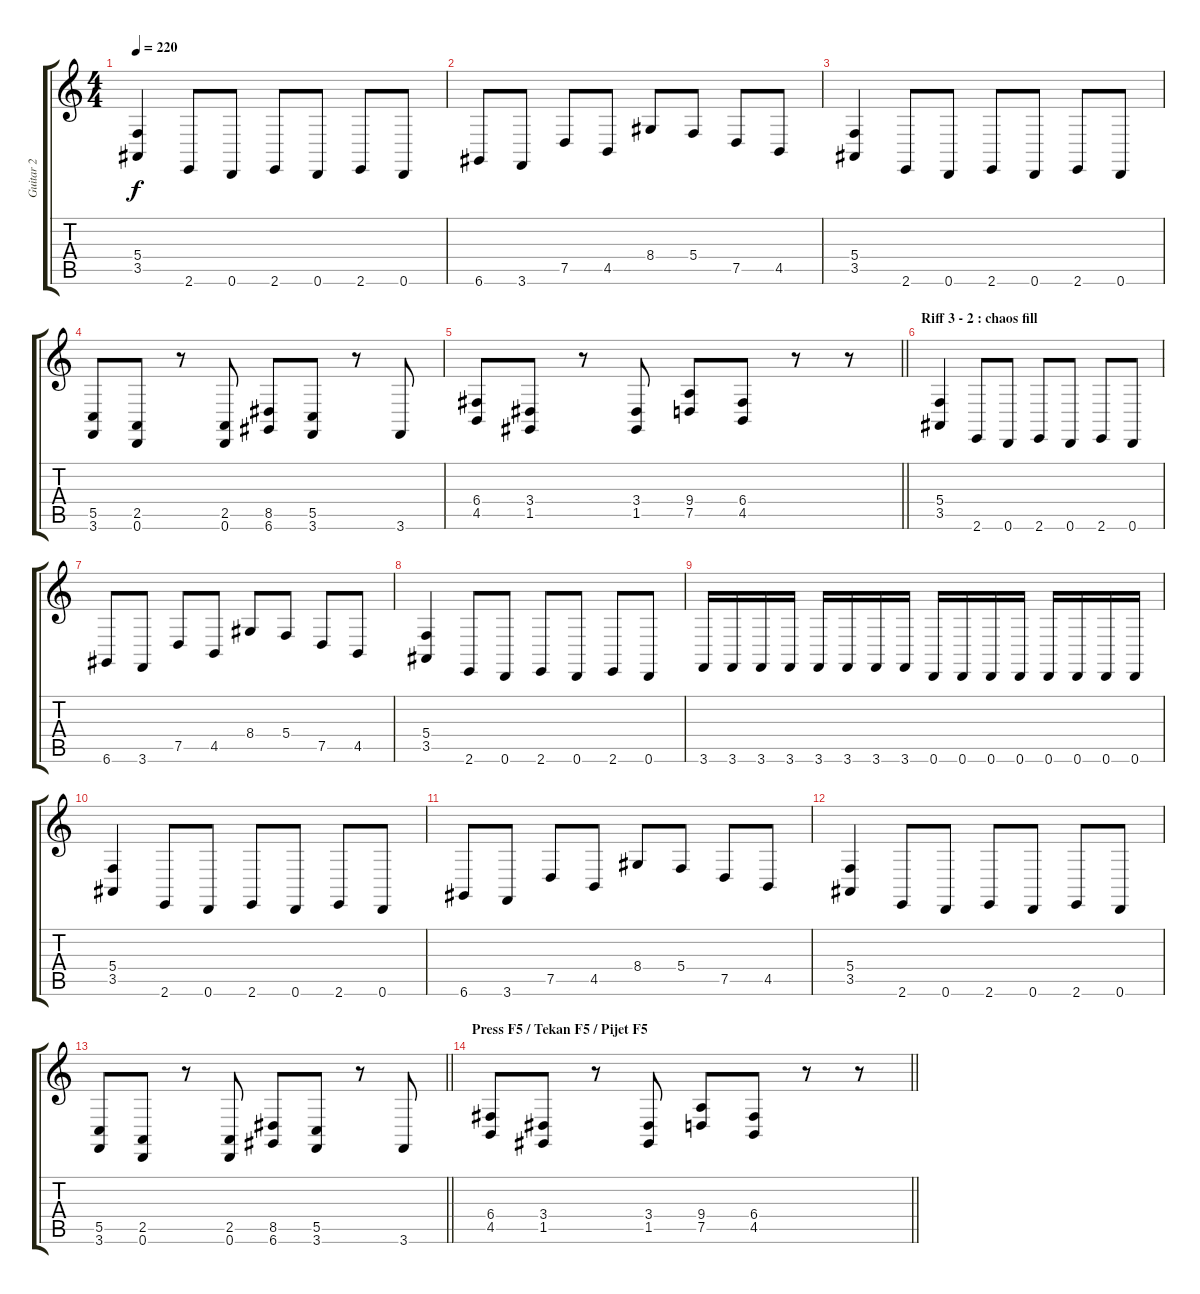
\track ("Guitar 2" "Guitar 2") {instrument electricgrandpiano}
\staff {score tabs}
\tuning (D4 A3 F3 C3 G2 D2) {hide}
\ts (4 4)
\tempo 220
\clef g2
\ks c
(5.4 3.5).4{dy f} 2.6.8 0.6.8 2.6.8 0.6.8 2.6.8 0.6.8 |
6.6.8 3.6.8 7.5.8 4.5.8 8.4.8 5.4.8 7.5.8 4.5.8 |
(5.4 3.5).4 2.6.8 0.6.8 2.6.8 0.6.8 2.6.8 0.6.8 |
(5.5 3.6).8 (2.5 0.6).8 r.8 (2.5 0.6).8 (8.5 6.6).8 (5.5 3.6).8 r.8 3.6.8 |
\barLineRight lightlight
(6.4 4.5).8 (3.4 1.5).8 r.8 (3.4 1.5).8 (9.4 7.5).8 (6.4 4.5).8 r.8 r.8 |
\section ("" "Riff 3 - 2 : chaos fill")
(5.4 3.5).4 2.6.8 0.6.8 2.6.8 0.6.8 2.6.8 0.6.8 |
6.6.8 3.6.8 7.5.8 4.5.8 8.4.8 5.4.8 7.5.8 4.5.8 |
(5.4 3.5).4 2.6.8 0.6.8 2.6.8 0.6.8 2.6.8 0.6.8 |
3.6.16 3.6.16 3.6.16 3.6.16 3.6.16 3.6.16 3.6.16 3.6.16 0.6.16 0.6.16 0.6.16 0.6.16 0.6.16 0.6.16 0.6.16 0.6.16 |
(5.4 3.5).4 2.6.8 0.6.8 2.6.8 0.6.8 2.6.8 0.6.8 |
6.6.8 3.6.8 7.5.8 4.5.8 8.4.8 5.4.8 7.5.8 4.5.8 |
(5.4 3.5).4 2.6.8 0.6.8 2.6.8 0.6.8 2.6.8 0.6.8 |
\barLineRight lightlight
(5.5 3.6).8 (2.5 0.6).8 r.8 (2.5 0.6).8 (8.5 6.6).8 (5.5 3.6).8 r.8 3.6.8 |
\section ("" "Press F5 / Tekan F5 / Pijet F5")
\barLineRight lightlight
(6.4 4.5).8 (3.4 1.5).8 r.8 (3.4 1.5).8 (9.4 7.5).8 (6.4 4.5).8 r.8 r.8
